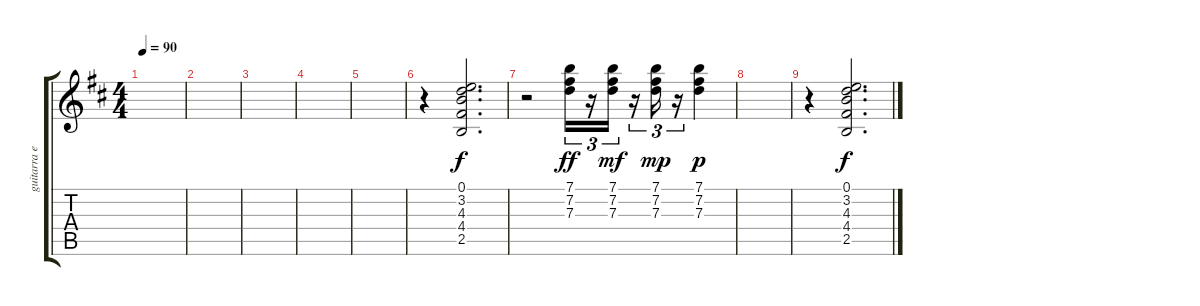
\track ("guitarra electrica" "guitarra e") {instrument electricguitarmuted}
\staff {score tabs}
\tuning (E4 B3 G3 D3 A2 E2) {hide}
\ts (4 4)
\tempo 90
\clef g2
\ks bminor
|
|
|
|
|
r.4 (0.1 3.2 4.3 4.4 2.5).2{d instrument electricguitarclean} |
r.2 (7.1 7.2 7.3).16{tu (3 2) dy ff} r.16{tu (3 2)} (7.1 7.2 7.3).16{tu (3 2) dy mf} r.16{tu (3 2)} (7.1 7.2 7.3).16{tu (3 2) dy mp} r.16{tu (3 2)} (7.1 7.2 7.3).4{dy p} |
|
r.4 (0.1 3.2 4.3 4.4 2.5).2{d dy f instrument electricguitarclean}
